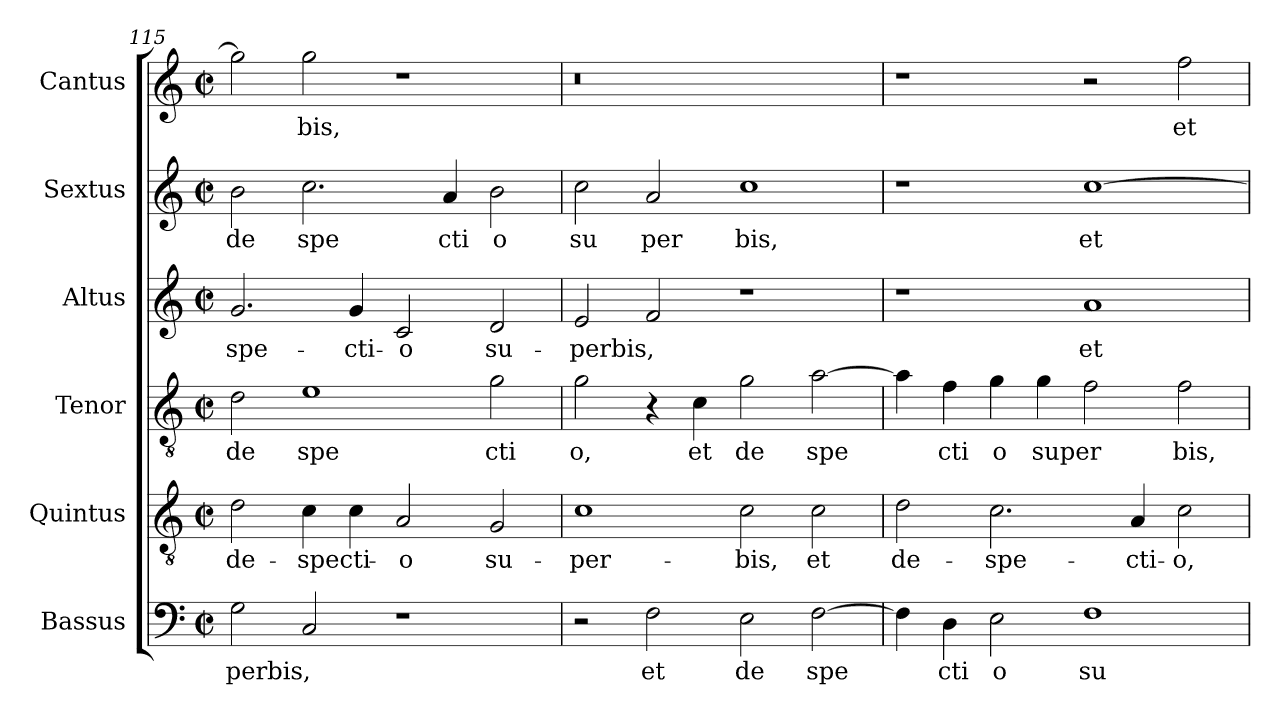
**kern	**text	**kern	**text	**kern	**text	**kern	**text	**kern	**text	**kern	**text
*part6	*part6	*part5	*part5	*part4	*part4	*part3	*part3	*part2	*part2	*part1	*part1
*staff6	*staff6	*staff5	*staff5	*staff4	*staff4	*staff3	*staff3	*staff2	*staff2	*staff1	*staff1
*I"Bassus	*	*I"Quintus	*	*I"Tenor	*	*I"Altus	*	*I"Sextus	*	*I"Cantus	*
*clefF4	*	*clefGv2	*	*clefGv2	*	*clefG2	*	*clefG2	*	*clefG2	*
*M2/2	*	*M2/2	*	*M2/2	*	*M2/2	*	*M2/2	*	*M2/2	*
*met(c|)	*	*met(c|)	*	*met(c|)	*	*met(c|)	*	*met(c|)	*	*met(c|)	*
=115	=115	=115	=115	=115	=115	=115	=115	=115	=115	=115	=115
!	!LO:LY:b	!	!LO:LY:b:cj	!	!LO:LY:b:cj	!	!LO:LY:b:cj	!	!LO:LY:b:cj	!	!
2G\	perbis,	2d\	de-	2d\	de	2.g/	-spe-	2b\	de	2gg\]	.
!	!	!	!LO:LY:b:cj	!	!LO:LY:b:cj	!	!	!	!LO:LY:b:cj	!	!LO:LY:b:cj
2C/	.	4c\	-specti-	1e	spe	.	.	2.cc\	spe	2gg\	-bis,
!	!	!	!	!	!	!	!LO:LY:b:cj	!	!	!	!
.	.	4c\	.	.	.	4g/	-cti-	.	.	.	.
!	!	!	!LO:LY:b:cj	!	!	!	!LO:LY:b:cj	!	!	!	!
1r	.	2A/	-o	.	.	2c/	-o	.	.	1r	.
!	!	!	!	!	!	!	!	!	!LO:LY:b:cj	!	!
.	.	.	.	.	.	.	.	4a/	cti	.	.
!	!	!	!LO:LY:b:cj	!	!LO:LY:b:cj	!	!LO:LY:b:cj	!	!LO:LY:b:cj	!	!
.	.	2G/	su-	2g\	cti	2d/	su-	2b\	o	.	.
=116	=116	=116	=116	=116	=116	=116	=116	=116	=116	=116	=116
!	!	!	!LO:LY:b:cj	!	!LO:LY:b:cj	!	!LO:LY:b	!	!LO:LY:b:cj	!	!
2r	.	1c	-per-	2g\	o,	2e/	-perbis,	2cc\	su	0r	.
!	!LO:LY:b:cj	!	!	!	!	!	!	!	!LO:LY:b:cj	!	!
2F\	et	.	.	4r	.	2f/	.	2a/	per	.	.
!	!	!	!	!	!LO:LY:b:cj	!	!	!	!	!	!
.	.	.	.	4c\	et	.	.	.	.	.	.
!	!LO:LY:b:cj	!	!LO:LY:b:cj	!	!LO:LY:b:cj	!	!	!	!LO:LY:b:cj	!	!
2E\	de	2c\	-bis,	2g\	de	1r	.	1cc	bis,	.	.
!	!LO:LY:b	!	!LO:LY:b:cj	!	!LO:LY:b	!	!	!	!	!	!
[>2F\	spe	2c\	et	[>2a\	spe	.	.	.	.	.	.
=117	=117	=117	=117	=117	=117	=117	=117	=117	=117	=117	=117
!	!	!	!LO:LY:b:cj	!	!	!	!	!	!	!	!
4F\]	.	2d\	de-	4a\]	.	1r	.	1r	.	1r	.
!	!LO:LY:b:cj	!	!	!	!LO:LY:b:cj	!	!	!	!	!	!
4D\	cti	.	.	4f\	cti	.	.	.	.	.	.
!	!LO:LY:b:cj	!	!LO:LY:b:cj	!	!LO:LY:b:cj	!	!	!	!	!	!
2E\	o	2.c\	-spe-	4g\	o	.	.	.	.	.	.
!	!	!	!	!	!LO:LY:b	!	!	!	!	!	!
.	.	.	.	4g\	super	.	.	.	.	.	.
!	!LO:LY:b:cj	!	!	!	!	!	!LO:LY:b:cj	!	!LO:LY:b:cj	!	!
1F	su	.	.	2f\	.	1a	et	[>1cc	et	2r	.
!	!	!	!LO:LY:b:cj	!	!	!	!	!	!	!	!
.	.	4A/	-cti-	.	.	.	.	.	.	.	.
!	!	!	!LO:LY:b:cj	!	!LO:LY:b:cj	!	!	!	!	!	!LO:LY:b:cj
.	.	2c\	-o,	2f\	bis,	.	.	.	.	2ff\	et
=	=	=	=	=	=	=	=	=	=	=	=
*-	*-	*-	*-	*-	*-	*-	*-	*-	*-	*-	*-
